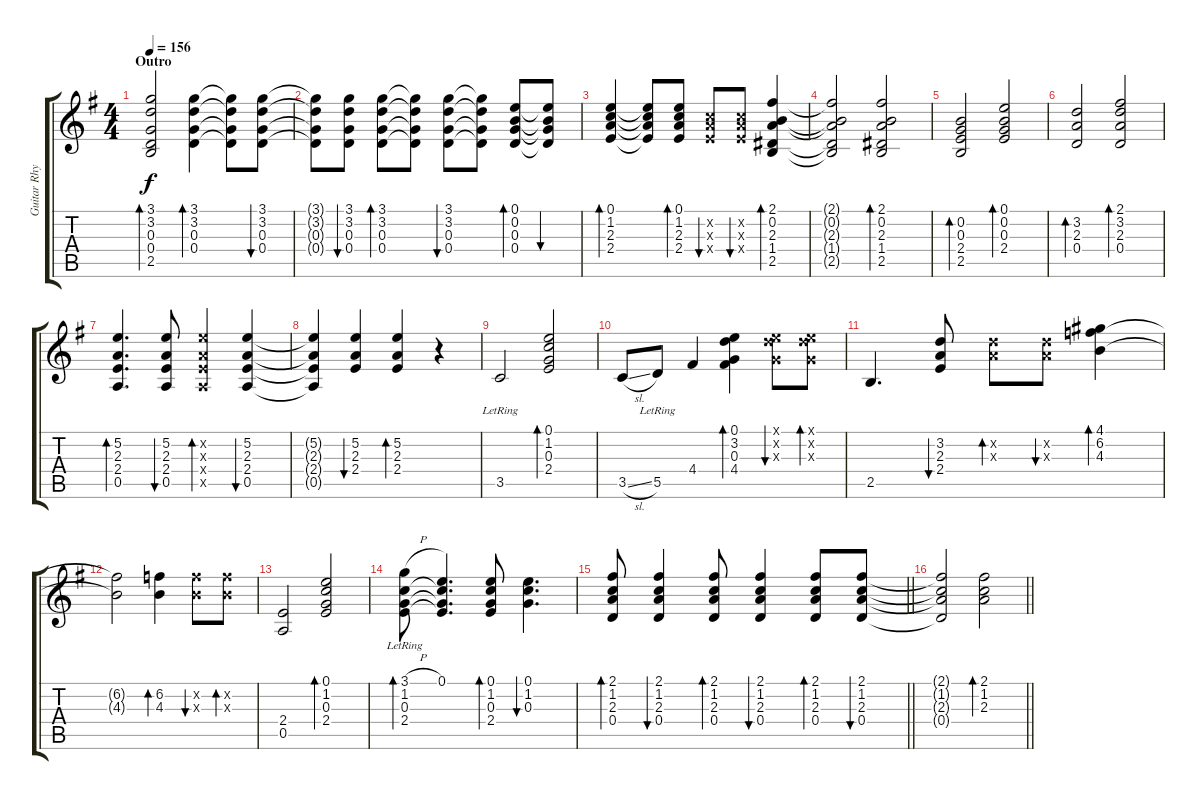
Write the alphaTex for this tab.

\track ("Guitar Rhythm" "Guitar Rhy") {instrument electricguitarjazz}
\staff {score tabs}
\tuning (E4 B3 G3 D3 A2 E2) {hide}
\ts (4 4)
\section ("" "Outro")
\tempo 156
\clef g2
\ks g
(3.1 3.2 0.3 0.4 2.5).2{bd 120 dy f} (3.1 3.2 0.3 0.4).4{bd 60} (3.1{t} 3.2{t} 0.3{t} 0.4{t}).8 (3.1 3.2 0.3 0.4).8{bu 60} |
(3.1{t} 3.2{t} 0.3{t} 0.4{t}).8 (3.1 3.2 0.3 0.4).8{bu 60} (3.1 3.2 0.3 0.4).8{bd 60} (3.1{t} 3.2{t} 0.3{t} 0.4{t}).8 (3.1 3.2 0.3 0.4).8{bu 60} (3.1{t} 3.2{t} 0.3{t} 0.4{t}).8 (0.1 0.2 0.3 0.4).8{bd 60} (0.1{t} 0.2{t} 0.3{t} 0.4{t}).8{bu 60} |
(0.1 1.2 2.3 2.4).4{bd 60} (0.1{t} 1.2{t} 2.3{t} 2.4{t}).8 (0.1 1.2 2.3 2.4).8{bd 60} (1.2{x} 2.3{x} 2.4{x}).8{bu 60} (1.2{x} 2.3{x} 2.4{x}).8{bu 60} (2.1 0.2 2.3 1.4 2.5).4{bd 60} |
(2.1{t} 0.2{t} 2.3{t} 1.4{t} 2.5{t}).2 (2.1 0.2 2.3 1.4 2.5).2{bd 60} |
(0.2 0.3 2.4 2.5).2{bd 60} (0.1 0.2 0.3 2.4).2{bd 60} |
(3.2 2.3 0.4).2{bd 60} (2.1 3.2 2.3 0.4).2{bd 60} |
(5.2 2.3 2.4 0.5).4{d bd 60} (5.2 2.3 2.4 0.5).8{bu 60} (5.2{x} 2.3{x} 2.4{x} 0.5{x}).4{bd 60} (5.2 2.3 2.4 0.5).4{bu 60} |
(5.2{t} 2.3{t} 2.4{t} 0.5{t}).4 (5.2 2.3 2.4).4{bu 60} (5.2 2.3 2.4).4{bd 60} r.4 |
3.5{lr}.2 (0.1 1.2 0.3 2.4).2{bd 60} |
3.5{sl}.8 5.5{lr}.8 4.4.4 (0.1 3.2 0.3 4.4).4{bd 60} (0.1{x} 3.2{x} 0.3{x}).8{bu 60} (0.1{x} 3.2{x} 0.3{x}).8{bd 60} |
2.5.4{d} (3.2 2.3 2.4).8{bu 60} (3.2{x} 2.3{x}).8{bd 60} (3.2{x} 2.3{x}).8{bu 60} (4.1 6.2 4.3).4{bd 60} |
(6.2{t} 4.3{t}).2 (6.2 4.3).4{bd 60} (6.2{x} 4.3{x}).8{bu 60} (6.2{x} 4.3{x}).8{bd 60} |
(2.4 0.5).2 (0.1 1.2 0.3 2.4).2{bd 60} |
(3.1{h} 1.2{lr} 0.3{lr} 2.4{lr}).8{bd 60} (0.1 1.2{t} 0.3{t} 2.4{t}).4{d} (0.1 1.2 0.3 2.4).8{bd 60} (0.1 1.2 0.3).4{d bu 60} |
\barLineRight lightlight
(2.1 1.2 2.3 0.4).8{bd 60} (2.1 1.2 2.3 0.4).4{bu 60} (2.1 1.2 2.3 0.4).8{bd 60} (2.1 1.2 2.3 0.4).4{bu 60} (2.1 1.2 2.3 0.4).8{bd 60} (2.1 1.2 2.3 0.4).8{bu 60} |
\barLineRight lightlight
(2.1{t} 1.2{t} 2.3{t} 0.4{t}).2 (2.1 1.2 2.3).2{bd 60}
